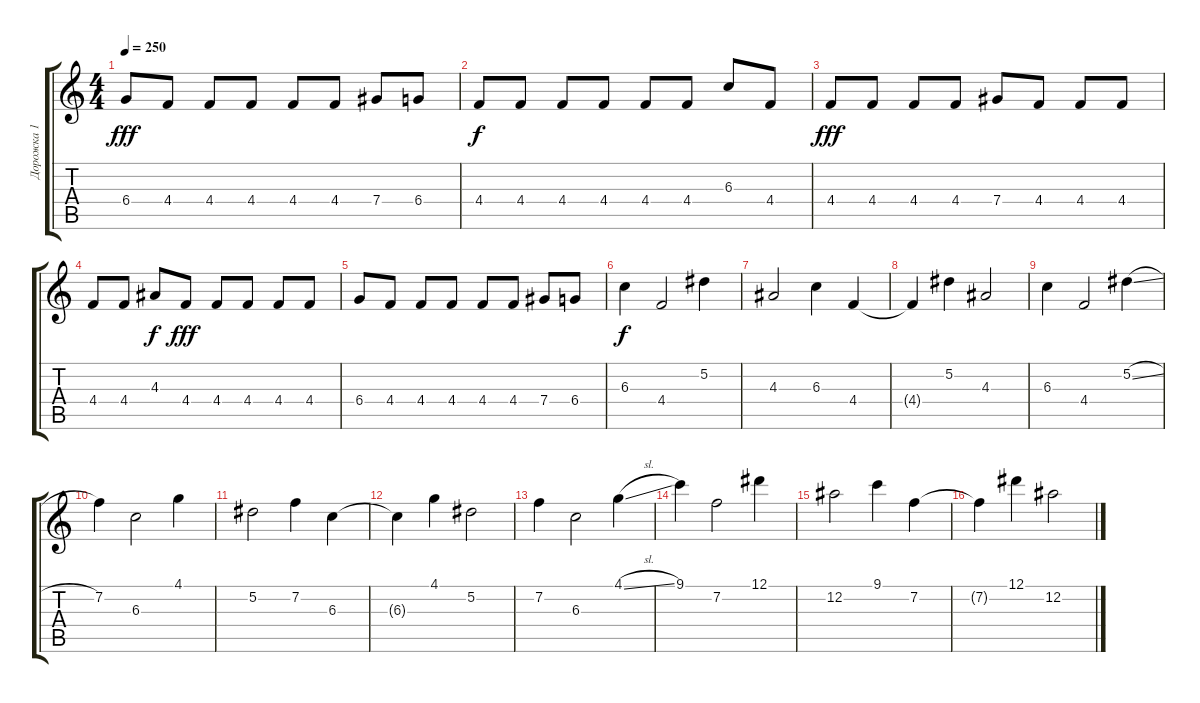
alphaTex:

\track ("Дорожка 1" "Дорожка 1") {instrument distortionguitar}
\staff {score tabs}
\tuning (Eb4 Bb3 Gb3 Db3 Ab2 Db2) {hide}
\ts (4 4)
\tempo 250
\clef g2
\ks c
6.4.8{dy fff} 4.4.8 4.4.8 4.4.8 4.4.8 4.4.8 7.4.8 6.4.8 |
4.4.8{dy f} 4.4.8 4.4.8 4.4.8 4.4.8 4.4.8 6.3.8 4.4.8 |
4.4.8{dy fff} 4.4.8 4.4.8 4.4.8 7.4.8 4.4.8 4.4.8 4.4.8 |
4.4.8 4.4.8 4.3.8{dy f} 4.4.8{dy fff} 4.4.8 4.4.8 4.4.8 4.4.8 |
6.4.8 4.4.8 4.4.8 4.4.8 4.4.8 4.4.8 7.4.8 6.4.8 |
6.3.4{dy f} 4.4.2 5.2.4 |
4.3.2 6.3.4 4.4.4 |
4.4{t}.4 5.2.4 4.3.2 |
6.3.4 4.4.2 5.2{sl}.4 |
7.2.4 6.3.2 4.1.4 |
5.2.2 7.2.4 6.3.4 |
6.3{t}.4 4.1.4 5.2.2 |
7.2.4 6.3.2 4.1{sl}.4 |
9.1.4 7.2.2 12.1.4 |
12.2.2 9.1.4 7.2.4 |
7.2{t}.4 12.1.4 12.2.2
